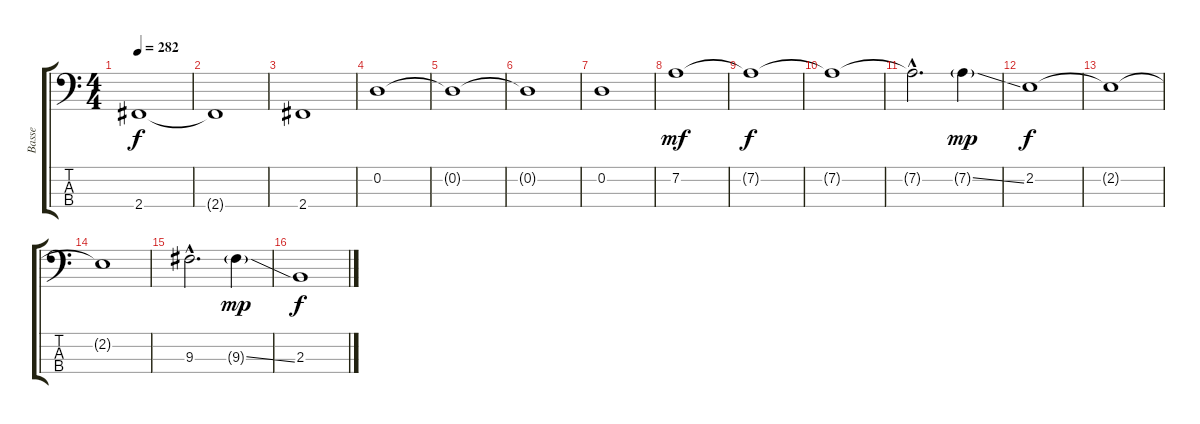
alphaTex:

\track ("Basse" "Basse") {instrument electricguitarjazz}
\staff {score tabs}
\tuning (G2 D2 A1 E1) {hide}
\ts (4 4)
\tempo 282
\clef f4
\ks c
2.4{t}.1{dy f} |
2.4{t}.1 |
2.4.1 |
0.2.1 |
0.2{t}.1 |
0.2{t}.1 |
0.2.1 |
7.2.1{dy mf} |
7.2{t}.1{dy f} |
7.2{t}.1 |
7.2{hac t}.2{d} 7.2{ss g}.4{dy mp} |
2.2.1{dy f} |
2.2{t}.1 |
2.2{t}.1 |
9.3{hac}.2{d} 9.3{ss g}.4{dy mp} |
2.3.1{dy f}
